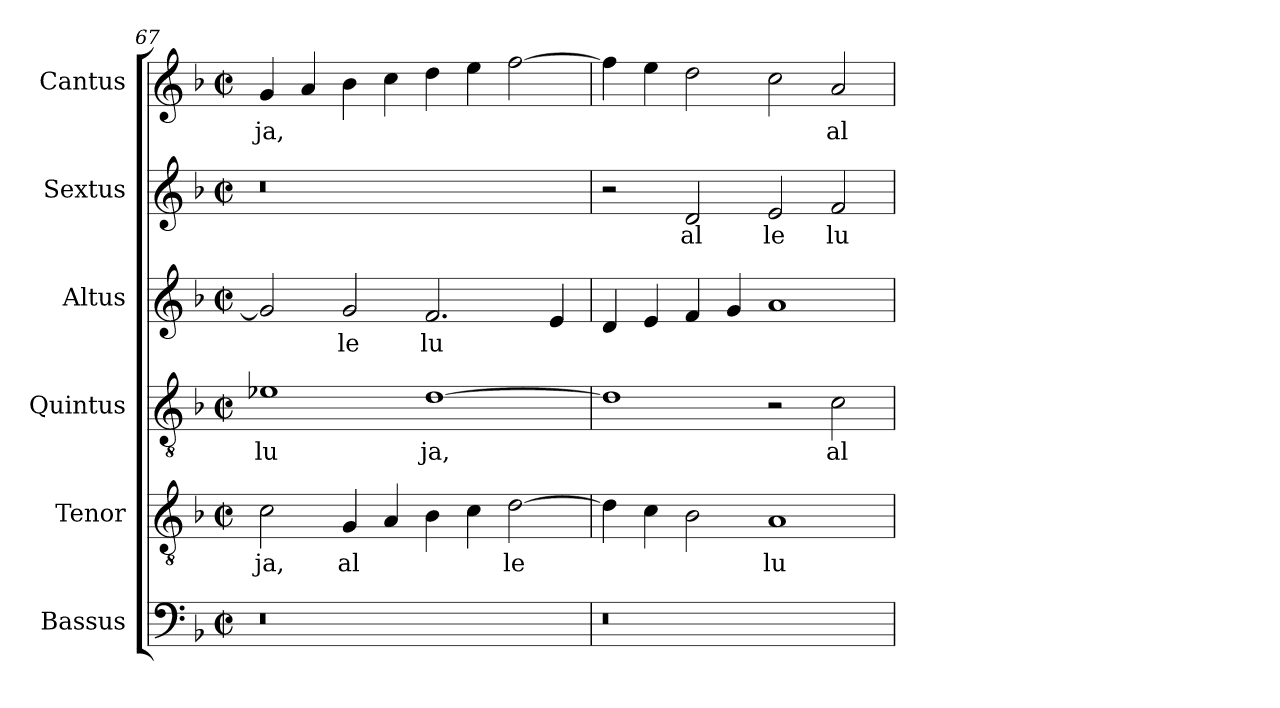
**kern	**kern	**text	**kern	**text	**kern	**text	**kern	**text	**kern	**text
*part6	*part5	*part5	*part4	*part4	*part3	*part3	*part2	*part2	*part1	*part1
*staff6	*staff5	*staff5	*staff4	*staff4	*staff3	*staff3	*staff2	*staff2	*staff1	*staff1
*I"Bassus	*I"Tenor	*	*I"Quintus	*	*I"Altus	*	*I"Sextus	*	*I"Cantus	*
*clefF4	*clefGv2	*	*clefGv2	*	*clefG2	*	*clefG2	*	*clefG2	*
*k[b-]	*k[b-]	*	*k[b-]	*	*k[b-]	*	*k[b-]	*	*k[b-]	*
*F:	*F:	*	*F:	*	*F:	*	*F:	*	*F:	*
*M2/2	*M2/2	*	*M2/2	*	*M2/2	*	*M2/2	*	*M2/2	*
*met(c|)	*met(c|)	*	*met(c|)	*	*met(c|)	*	*met(c|)	*	*met(c|)	*
=67	=67	=67	=67	=67	=67	=67	=67	=67	=67	=67
!	!	!LO:LY:b:cj	!	!LO:LY:b:cj	!	!	!	!	!	!LO:LY:b:cj
0r	2c\	ja,	1e-X	lu	2g/]	.	0r	.	4g/	ja,
.	.	.	.	.	.	.	.	.	4a/	.
!	!	!LO:LY:b:cj	!	!	!	!LO:LY:b:cj	!	!	!	!
.	4G/	al	.	.	2g/	le	.	.	4b-\	.
.	4A/	.	.	.	.	.	.	.	4cc\	.
!	!	!	!	!LO:LY:b:cj	!	!LO:LY:b:cj	!	!	!	!
.	4B-\	.	[<1d	ja,	2.f/	lu	.	.	4dd\	.
.	4c\	.	.	.	.	.	.	.	4ee\	.
!	!	!LO:LY:b:cj	!	!	!	!	!	!	!	!
.	[>2d\	le	.	.	.	.	.	.	[>2ff\	.
.	.	.	.	.	4e/	.	.	.	.	.
!!LO:LB:g=z
=68	=68	=68	=68	=68	=68	=68	=68	=68	=68	=68
0r	4d\]	.	1d]	.	4d/	.	2r	.	4ff\]	.
.	4c\	.	.	.	4e/	.	.	.	4ee\	.
!	!	!	!	!	!	!	!	!LO:LY:b:cj	!	!
.	2B-\	.	.	.	4f/	.	2d/	al	2dd\	.
.	.	.	.	.	4g/	.	.	.	.	.
!	!	!LO:LY:b:cj	!	!	!	!	!	!LO:LY:b:cj	!	!
.	1A	lu	2r	.	1a	.	2e/	le	2cc\	.
!	!	!	!	!LO:LY:b:cj	!	!	!	!LO:LY:b:cj	!	!LO:LY:b:cj
.	.	.	2c\	al-	.	.	2f/	lu	2a/	al
=	=	=	=	=	=	=	=	=	=	=
*-	*-	*-	*-	*-	*-	*-	*-	*-	*-	*-
